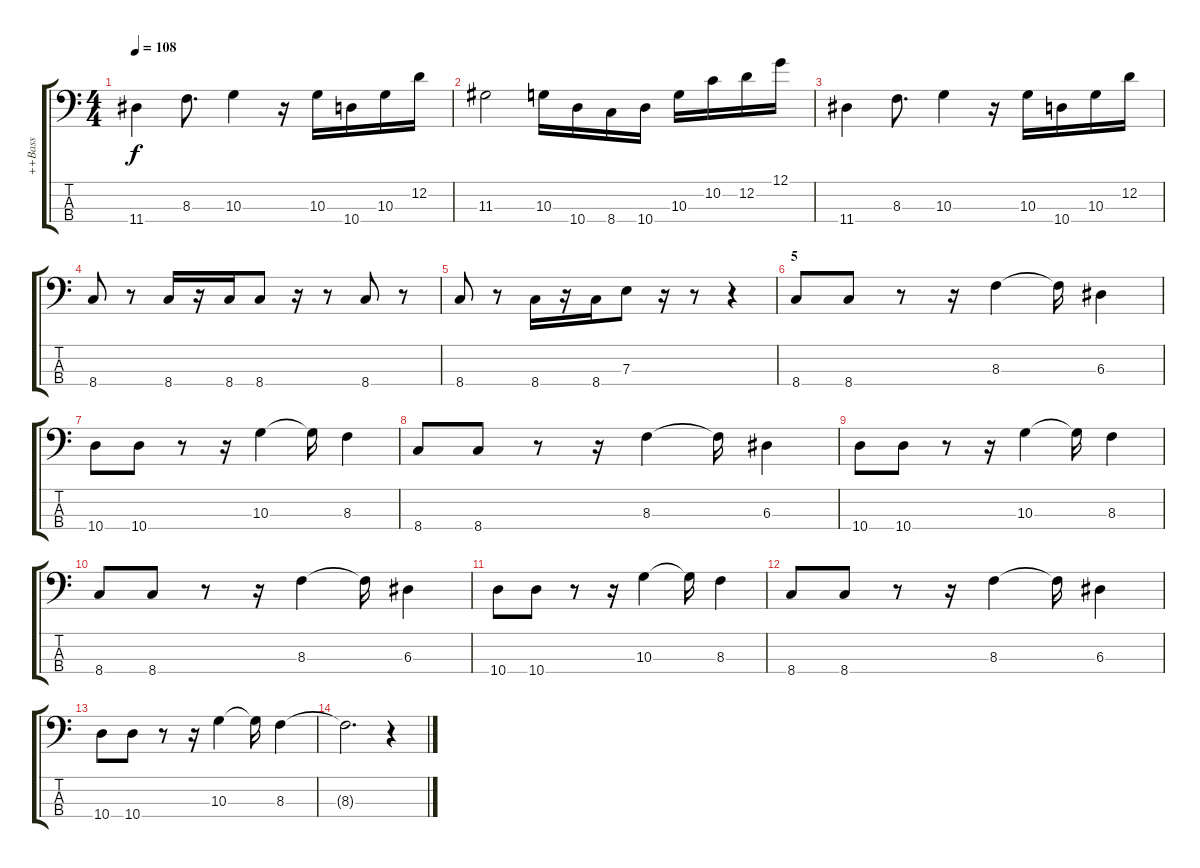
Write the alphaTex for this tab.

\track ("++Bass" "++Bass") {instrument electricbassfinger}
\staff {score tabs}
\tuning (G2 D2 A1 E1) {hide}
\ts (4 4)
\tempo 108
\clef f4
\ks c
11.4.4{dy f} 8.3.8{d} 10.3.4 r.16 10.3.16 10.4.16 10.3.16 12.2.16 |
11.3.2 10.3.16 10.4.16 8.4.16 10.4.16 10.3.16 10.2.16 12.2.16 12.1.16 |
11.4.4 8.3.8{d} 10.3.4 r.16 10.3.16 10.4.16 10.3.16 12.2.16 |
8.4.8 r.8 8.4.16 r.16 8.4.16 8.4.8 r.16 r.8 8.4.8 r.8 |
8.4.8 r.8 8.4.16 r.16 8.4.16 7.3.8 r.16 r.8 r.4 |
\section ("" "5")
8.4.8 8.4.8 r.8 r.16 8.3.4 8.3{t}.16 6.3.4 |
10.4.8 10.4.8 r.8 r.16 10.3.4 10.3{t}.16 8.3.4 |
8.4.8 8.4.8 r.8 r.16 8.3.4 8.3{t}.16 6.3.4 |
10.4.8 10.4.8 r.8 r.16 10.3.4 10.3{t}.16 8.3.4 |
8.4.8 8.4.8 r.8 r.16 8.3.4 8.3{t}.16 6.3.4 |
10.4.8 10.4.8 r.8 r.16 10.3.4 10.3{t}.16 8.3.4 |
8.4.8 8.4.8 r.8 r.16 8.3.4 8.3{t}.16 6.3.4 |
10.4.8 10.4.8 r.8 r.16 10.3.4 10.3{t}.16 8.3.4 |
8.3{t}.2{d} r.4
